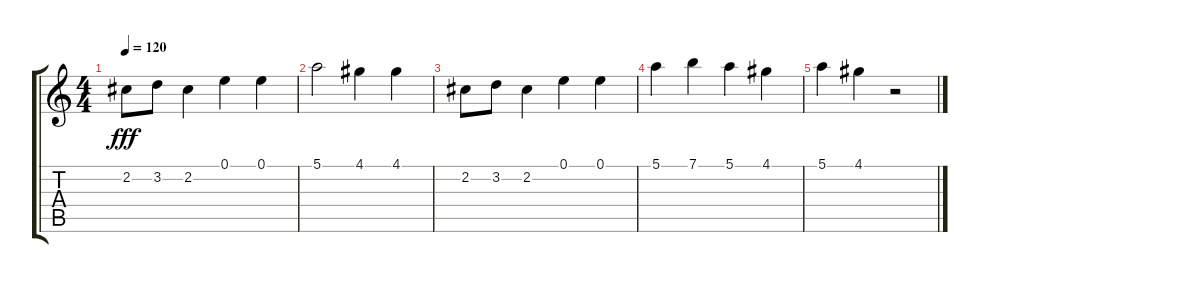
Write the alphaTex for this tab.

\track "" {instrument acousticguitarnylon}
\staff {score tabs}
\tuning (E4 B3 G3 D3 A2 E2) {hide}
\ts (4 4)
\tempo 120
\clef g2
\ks c
2.2.8{dy fff instrument acousticguitarnylon} 3.2.8 2.2.4 0.1.4 0.1.4 |
5.1.2 4.1.4 4.1.4 |
2.2.8 3.2.8 2.2.4 0.1.4 0.1.4 |
5.1.4 7.1.4 5.1.4 4.1.4 |
5.1.4 4.1.4 r.2
